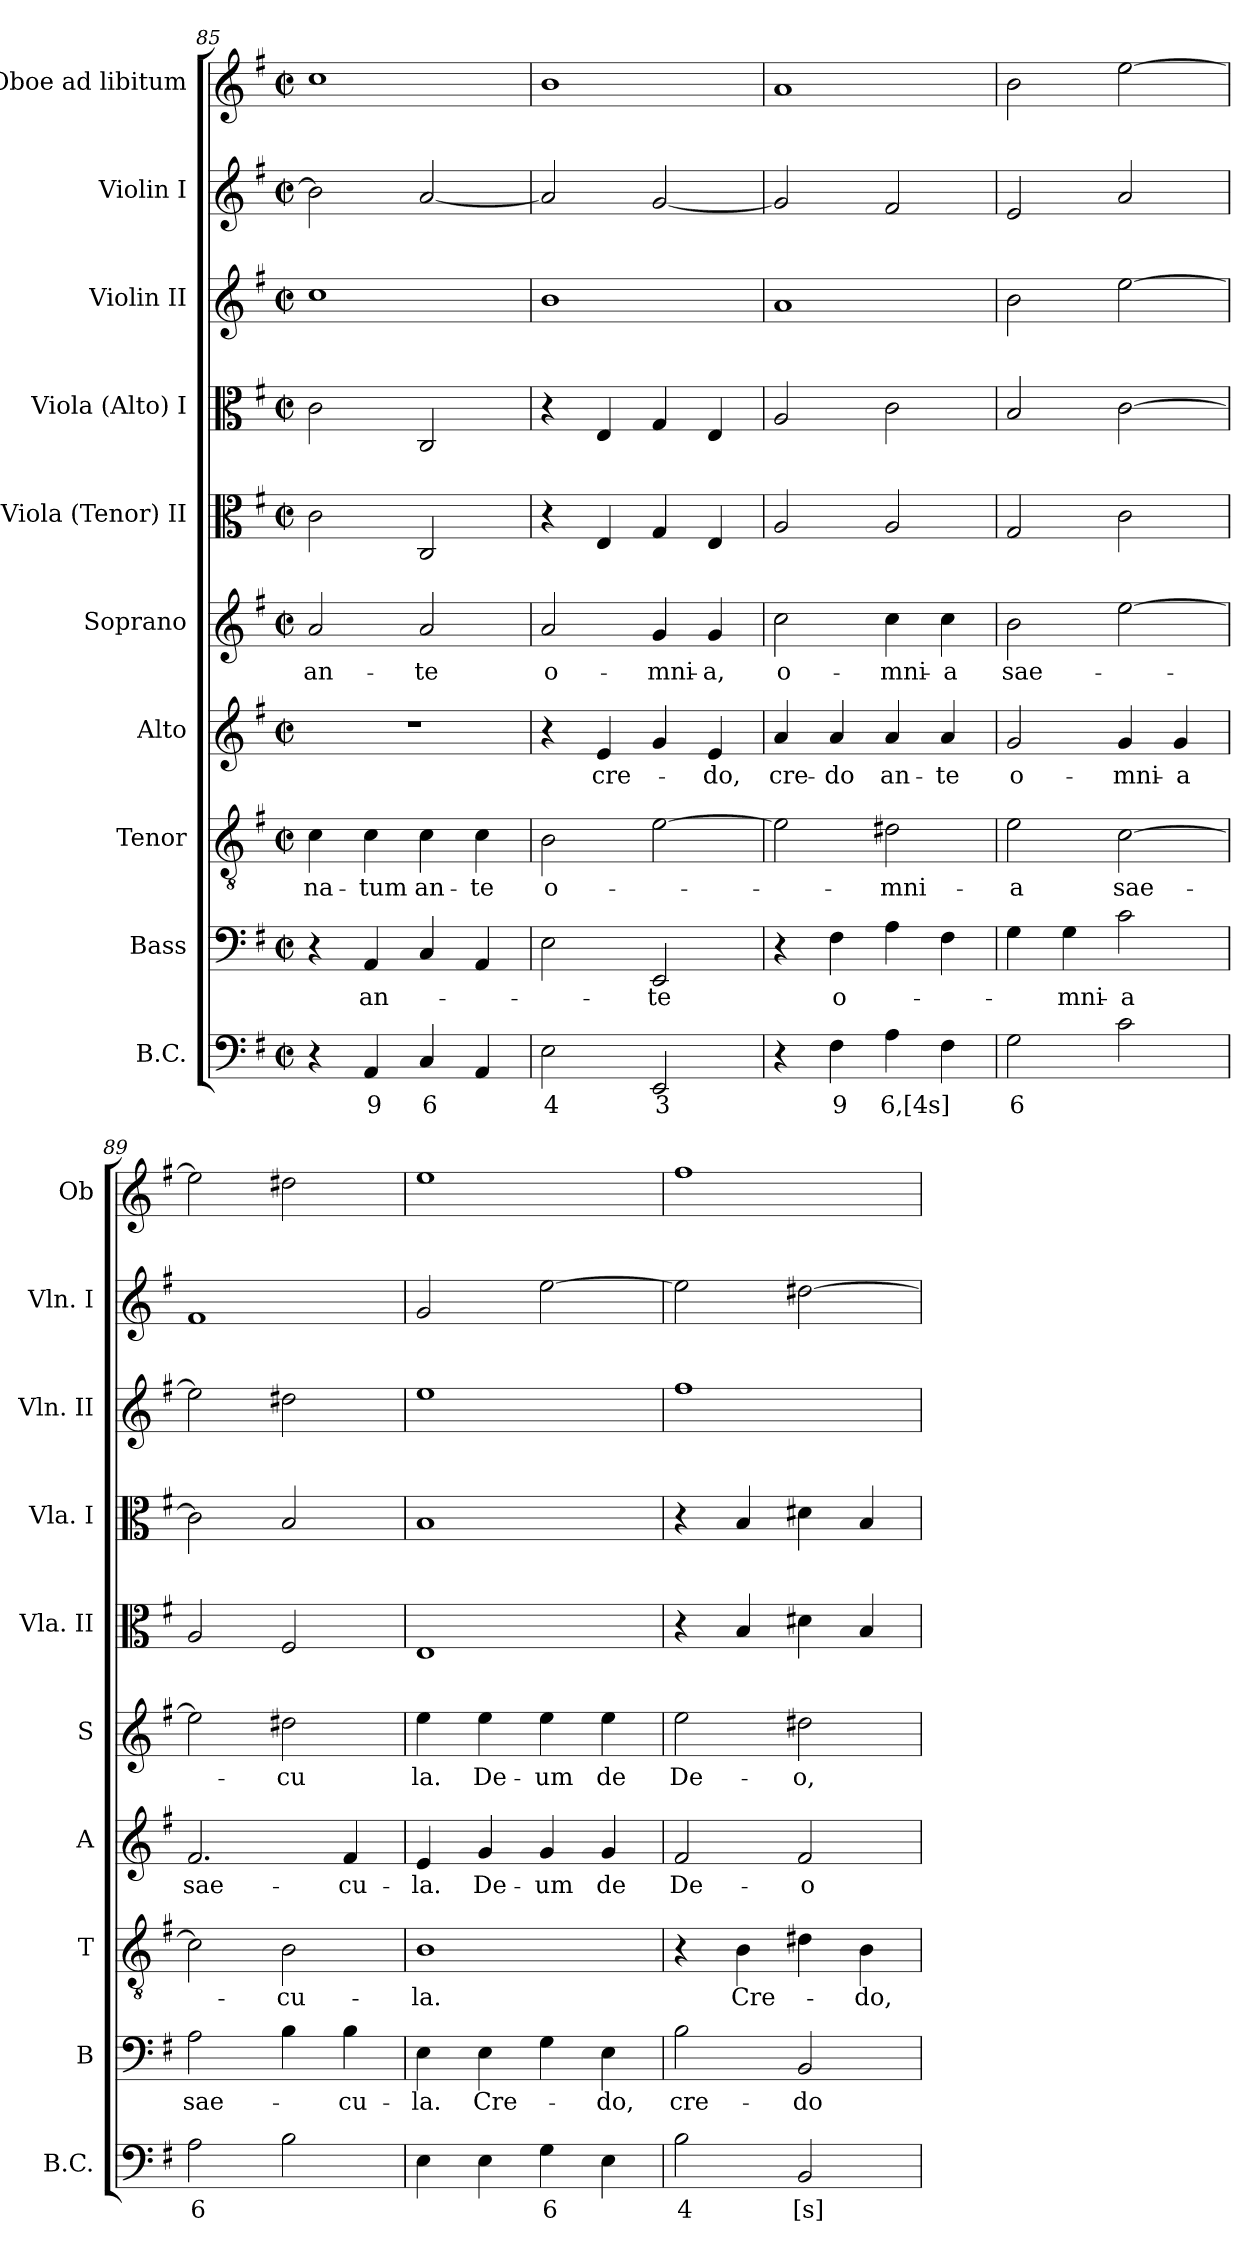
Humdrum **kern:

**kern	**text	**kern	**text	**kern	**text	**kern	**text	**kern	**text	**kern	**kern	**kern	**kern	**kern
*part10	*part10	*part9	*part9	*part8	*part8	*part7	*part7	*part6	*part6	*part5	*part4	*part3	*part2	*part1
*staff10	*staff10	*staff9	*staff9	*staff8	*staff8	*staff7	*staff7	*staff6	*staff6	*staff5	*staff4	*staff3	*staff2	*staff1
*I"B.C.	*	*I"Bass	*	*I"Tenor	*	*I"Alto	*	*I"Soprano	*	*I"Viola (Tenor) II	*I"Viola (Alto) I	*I"Violin II	*I"Violin I	*I"Oboe ad libitum
*I'B.C.	*	*I'B	*	*I'T	*	*I'A	*	*I'S	*	*I'Vla. II	*I'Vla. I	*I'Vln. II	*I'Vln. I	*I'Ob
!!LO:PB:g=z
*clefF4	*	*clefF4	*	*clefGv2	*	*clefG2	*	*clefG2	*	*clefC3	*clefC3	*clefG2	*clefG2	*clefG2
*k[f#]	*	*k[f#]	*	*k[f#]	*	*k[f#]	*	*k[f#]	*	*k[f#]	*k[f#]	*k[f#]	*k[f#]	*k[f#]
*G:	*	*G:	*	*G:	*	*G:	*	*G:	*	*G:	*G:	*G:	*G:	*G:
*M2/2	*	*M2/2	*	*M2/2	*	*M2/2	*	*M2/2	*	*M2/2	*M2/2	*M2/2	*M2/2	*M2/2
*met(c|)	*	*met(c|)	*	*met(c|)	*	*met(c|)	*	*met(c|)	*	*met(c|)	*met(c|)	*met(c|)	*met(c|)	*met(c|)
=85	=85	=85	=85	=85	=85	=85	=85	=85	=85	=85	=85	=85	=85	=85
!	!	!	!	!	!LO:LY:b	!	!	!	!LO:LY:b	!	!	!	!	!
4r	.	4r	.	4c\	na-	1r	.	2a/	an-	2c\	2c\	1cc	2b\]	1cc
!	!LO:LY:b	!	!LO:LY:b	!	!LO:LY:b	!	!	!	!	!	!	!	!	!
4AA/	9	4AA/	an-	4c\	-tum	.	.	.	.	.	.	.	.	.
!	!LO:LY:b	!	!	!	!LO:LY:b	!	!	!	!LO:LY:b	!	!	!	!	!
4C/	6	4C/	.	4c\	an-	.	.	2a/	-te	2C/	2C/	.	[2a/	.
!	!	!	!	!	!LO:LY:b	!	!	!	!	!	!	!	!	!
4AA/	.	4AA/	.	4c\	-te	.	.	.	.	.	.	.	.	.
=86	=86	=86	=86	=86	=86	=86	=86	=86	=86	=86	=86	=86	=86	=86
!	!LO:LY:b	!	!	!	!LO:LY:b	!	!	!	!LO:LY:b	!	!	!	!	!
2E\	4	2E\	.	2B\	o-	4r	.	2a/	o-	4r	4r	1b	2a/]	1b
!	!	!	!	!	!	!	!LO:LY:b	!	!	!	!	!	!	!
.	.	.	.	.	.	4e/	cre-	.	.	4E/	4E/	.	.	.
!	!LO:LY:b	!	!LO:LY:b	!	!	!	!	!	!LO:LY:b	!	!	!	!	!
2EE/	3	2EE/	-te	[2e\	.	4g/	.	4g/	-mni-	4G/	4G/	.	[2g/	.
!	!	!	!	!	!	!	!LO:LY:b	!	!LO:LY:b	!	!	!	!	!
.	.	.	.	.	.	4e/	-do,	4g/	-a,	4E/	4E/	.	.	.
=87	=87	=87	=87	=87	=87	=87	=87	=87	=87	=87	=87	=87	=87	=87
!	!	!	!	!	!	!	!LO:LY:b	!	!LO:LY:b	!	!	!	!	!
4r	.	4r	.	2e\]	.	4a/	cre-	2cc\	o-	2A/	2A/	1a	2g/]	1a
!	!LO:LY:b	!	!LO:LY:b	!	!	!	!LO:LY:b	!	!	!	!	!	!	!
4F#\	9	4F#\	o-	.	.	4a/	-do	.	.	.	.	.	.	.
!	!LO:LY:b	!	!	!	!LO:LY:b	!	!LO:LY:b	!	!LO:LY:b	!	!	!	!	!
4A\	6,[4s]	4A\	.	2d#X\	-mni-	4a/	an-	4cc\	-mni-	2A/	2c\	.	2f#/	.
!	!	!	!	!	!	!	!LO:LY:b	!	!LO:LY:b	!	!	!	!	!
4F#\	.	4F#\	.	.	.	4a/	-te	4cc\	-a	.	.	.	.	.
=88	=88	=88	=88	=88	=88	=88	=88	=88	=88	=88	=88	=88	=88	=88
!	!LO:LY:b	!	!	!	!LO:LY:b	!	!LO:LY:b	!	!LO:LY:b	!	!	!	!	!
2G\	6	4G\	.	2e\	-a	2g/	o-	2b\	sae-	2G/	2B/	2b\	2e/	2b\
!	!	!	!LO:LY:b	!	!	!	!	!	!	!	!	!	!	!
.	.	4G\	-mni-	.	.	.	.	.	.	.	.	.	.	.
!	!	!	!LO:LY:b	!	!LO:LY:b	!	!LO:LY:b	!	!	!	!	!	!	!
2c\	.	2c\	-a	[2c\	sae-	4g/	-mni-	[2ee\	.	2c\	[2c\	[2ee\	2a/	[2ee\
!	!	!	!	!	!	!	!LO:LY:b	!	!	!	!	!	!	!
.	.	.	.	.	.	4g/	-a	.	.	.	.	.	.	.
=89	=89	=89	=89	=89	=89	=89	=89	=89	=89	=89	=89	=89	=89	=89
!	!LO:LY:b	!	!LO:LY:b	!	!	!	!LO:LY:b	!	!	!	!	!	!	!
2A\	6	2A\	sae-	2c\]	.	2.f#/	sae-	2ee\]	.	2A/	2c\]	2ee\]	1f#	2ee\]
!	!	!	!	!	!LO:LY:b	!	!	!	!LO:LY:b	!	!	!	!	!
2B\	.	4B\	.	2B\	-cu-	.	.	2dd#X\	-cu	2F#/	2B/	2dd#X\	.	2dd#X\
!	!	!	!LO:LY:b	!	!	!	!LO:LY:b	!	!	!	!	!	!	!
.	.	4B\	-cu-	.	.	4f#/	-cu-	.	.	.	.	.	.	.
!!LO:PB:g=z
=90	=90	=90	=90	=90	=90	=90	=90	=90	=90	=90	=90	=90	=90	=90
!	!	!	!LO:LY:b	!	!LO:LY:b	!	!LO:LY:b	!	!LO:LY:b	!	!	!	!	!
4E\	.	4E\	-la.	1B	-la.	4e/	-la.	4ee\	la.	1E	1B	1ee	2g/	1ee
!	!	!	!LO:LY:b	!	!	!	!LO:LY:b	!	!LO:LY:b	!	!	!	!	!
4E\	.	4E\	Cre-	.	.	4g/	De-	4ee\	De-	.	.	.	.	.
!	!LO:LY:b	!	!	!	!	!	!LO:LY:b	!	!LO:LY:b	!	!	!	!	!
4G\	6	4G\	.	.	.	4g/	-um	4ee\	-um	.	.	.	[2ee\	.
!	!	!	!LO:LY:b	!	!	!	!LO:LY:b	!	!LO:LY:b	!	!	!	!	!
4E\	.	4E\	-do,	.	.	4g/	de	4ee\	de	.	.	.	.	.
=91	=91	=91	=91	=91	=91	=91	=91	=91	=91	=91	=91	=91	=91	=91
!	!LO:LY:b	!	!LO:LY:b	!	!	!	!LO:LY:b	!	!LO:LY:b	!	!	!	!	!
2B\	4	2B\	cre-	4r	.	2f#/	De-	2ee\	De-	4r	4r	1ff#	2ee\]	1ff#
!	!	!	!	!	!LO:LY:b	!	!	!	!	!	!	!	!	!
.	.	.	.	4B\	Cre-	.	.	.	.	4B/	4B/	.	.	.
!	!LO:LY:b	!	!LO:LY:b	!	!	!	!LO:LY:b	!	!LO:LY:b	!	!	!	!	!
2BB/	[s]	2BB/	-do	4d#X\	.	2f#/	-o	2dd#X\	-o,	4d#X\	4d#X\	.	[2dd#X\	.
!	!	!	!	!	!LO:LY:b	!	!	!	!	!	!	!	!	!
.	.	.	.	4B\	-do,	.	.	.	.	4B/	4B/	.	.	.
=	=	=	=	=	=	=	=	=	=	=	=	=	=	=
*-	*-	*-	*-	*-	*-	*-	*-	*-	*-	*-	*-	*-	*-	*-
